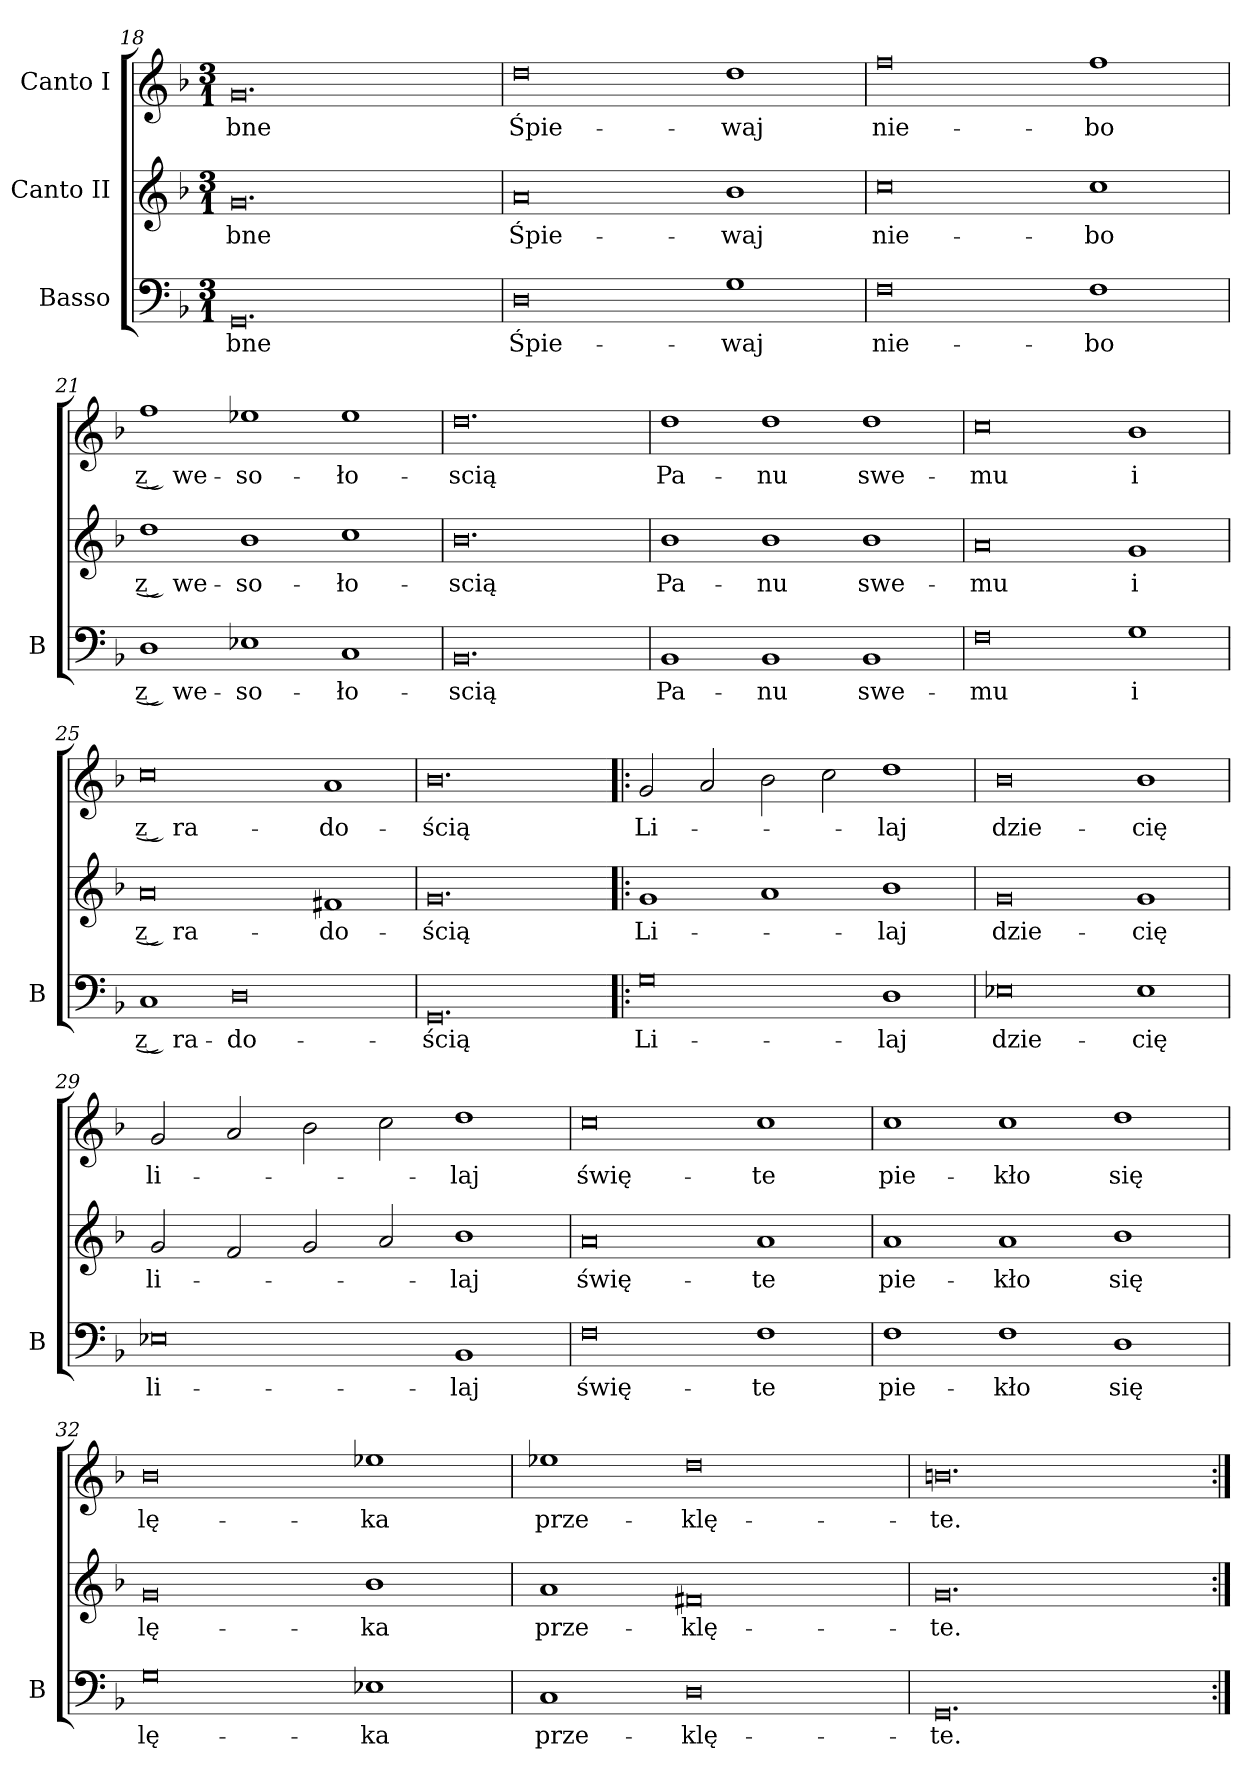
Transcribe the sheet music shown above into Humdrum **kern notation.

**kern	**text	**kern	**text	**kern	**text
*part3	*part3	*part2	*part2	*part1	*part1
*staff3	*staff3	*staff2	*staff2	*staff1	*staff1
*I"Basso	*	*I"Canto II	*	*I"Canto I	*
*I'B	*	*	*	*	*
*clefF4	*	*clefG2	*	*clefG2	*
*k[b-]	*	*k[b-]	*	*k[b-]	*
*M3/1	*	*M3/1	*	*M3/1	*
=18	=18	=18	=18	=18	=18
0.GG	-bne	0.g	-bne	0.g	-bne
=19	=19	=19	=19	=19	=19
0D	Śpie-	0a	Śpie-	0dd	Śpie-
1G	-waj	1b-	-waj	1dd	-waj
=20	=20	=20	=20	=20	=20
0F	nie-	0cc	nie-	0ff	nie-
1F	-bo	1cc	-bo	1ff	-bo
=21	=21	=21	=21	=21	=21
1D	z͜ we-	1dd	z͜ we-	1ff	z͜ we-
1E-X	-so-	1b-	-so-	1ee-X	-so-
1C	-ło-	1cc	-ło-	1ee-	-ło-
=22	=22	=22	=22	=22	=22
0.BB-	-scią	0.b-	-scią	0.dd	-scią
=23	=23	=23	=23	=23	=23
1BB-	Pa-	1b-	Pa-	1dd	Pa-
1BB-	-nu	1b-	-nu	1dd	-nu
1BB-	swe-	1b-	swe-	1dd	swe-
=24	=24	=24	=24	=24	=24
0F	-mu	0a	-mu	0cc	-mu
1G	i	1g	i	1b-	i
=25	=25	=25	=25	=25	=25
1C	z͜ ra-	0a	z͜ ra-	0cc	z͜ ra-
0D	-do-	.	.	.	.
.	.	1f#X	-do-	1a	-do-
=26	=26	=26	=26	=26	=26
0.GG	-ścią	0.g	-ścią	0.b-	-ścią
=27!|:	=27!|:	=27!|:	=27!|:	=27!|:	=27!|:
0G	Li-	1g	Li-	2g/	Li-
.	.	.	.	2a/	.
.	.	1a	.	2b-\	.
.	.	.	.	2cc\	.
1D	-laj	1b-	-laj	1dd	-laj
=28	=28	=28	=28	=28	=28
0E-X	dzie-	0g	dzie-	0b-	dzie-
1E-	-cię	1g	-cię	1b-	-cię
=29	=29	=29	=29	=29	=29
0E-X	li-	2g/	li-	2g/	li-
.	.	2f/	.	2a/	.
.	.	2g/	.	2b-\	.
.	.	2a/	.	2cc\	.
1BB-	-laj	1b-	-laj	1dd	-laj
=30	=30	=30	=30	=30	=30
0F	świę-	0a	świę-	0cc	świę-
1F	-te	1a	-te	1cc	-te
=31	=31	=31	=31	=31	=31
1F	pie-	1a	pie-	1cc	pie-
1F	-kło	1a	-kło	1cc	-kło
1D	się	1b-	się	1dd	się
=32	=32	=32	=32	=32	=32
0G	lę-	0g	lę-	0b-	lę-
1E-X	-ka	1b-	-ka	1ee-X	-ka
=33	=33	=33	=33	=33	=33
1C	prze-	1a	prze-	1ee-X	prze-
0D	-klę-	0f#X	-klę-	0dd	-klę-
=34	=34	=34	=34	=34	=34
0.GG	-te.	0.g	-te.	0.bn	-te.
=:|!	=:|!	=:|!	=:|!	=:|!	=:|!
*-	*-	*-	*-	*-	*-
